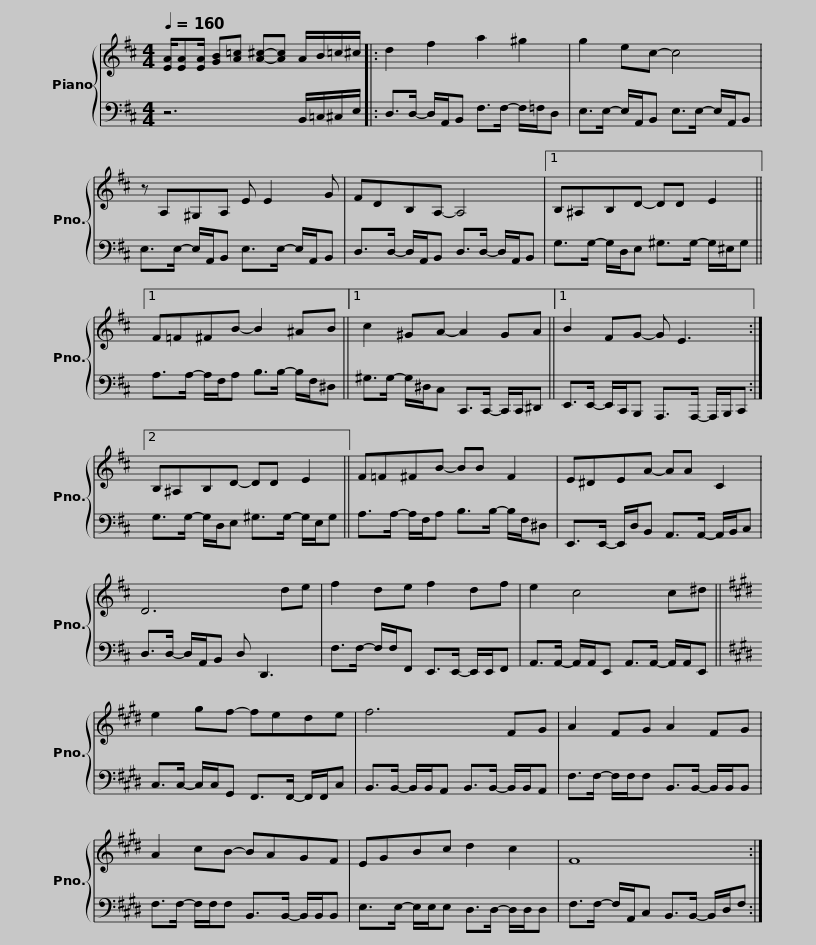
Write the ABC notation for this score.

X:1
%%score { 1 | 2 }
L:1/8
Q:1/4=160
M:4/4
I:linebreak $
K:D
V:1 treble
V:2 bass
V:1
 [EA]/[EA][EA]/ [GB][A=c] [A^c]-[Ac] A/B/=c/^c/ |: d2 f2 a2 ^g2 | g2 ec- c4 |$ z A,^G,A, E E2 G | FDB,A,- A,4 |1 %5
 B,^A,B,D- DD E2 ||1$ F=F^FB- B2 ^AB ||1 c2 ^GA- A2 GA ||1 B2 FG- G E3 :|2$ B,^A,B,D- DD E2 || %10
 F=F^FB- BB F2 | E^DEA- AA C2 |$ D6 de | f2 de f2 df | e2 c4 c^d ||$ %15
[K:E] e2 gf- fede | f6 FG | A2 FG A2 FG | A2 cB- BAGF |$ EGBc d2 c2 | %20
 F8 :| %21
V:2
 z6 B,,/=C,/^C,/E,/ |: D,>D,- D,/A,,/B,, F,>F,- F,/=F,/D, | E,>E,- E,/A,,/B,, E,>E,- E,/A,,/B,, |$ E,>E,- E,/A,,/B,, E,>E,- E,/A,,/B,, | D,>D,- D,/A,,/B,, D,>D,- D,/A,,/B,, |1 %5
 G,>G,- G,/D,/E, ^G,>G,- G,/^E,/G, ||1$ A,>A,- A,/F,/A, B,>B,- B,/F,/^D, ||1 ^G,>G,- G,/^D,/C, C,,>C,,- C,,/C,,/^D,, ||1 E,,>E,,- E,,/C,,/B,,, A,,,>A,,,- A,,,/B,,,/C,, :|2$ G,>G,- G,/D,/E, ^G,>G,- G,/E,/G, || %10
 A,>A,- A,/F,/A, B,>B,- B,/F,/^D, | E,,>E,,- E,,/D,/B,, A,,>A,,- A,,/B,,/C, |$ D,>D,- D,/A,,/B,, D, D,,3 | F,>F,- F,/F,/F,, E,,>E,,- E,,/E,,/F,, | A,,>A,,- A,,/A,,/E,, A,,>A,,- A,,/A,,/E,, ||$ %15
[K:E] C,>C,- C,/C,/G,, F,,>F,,- F,,/F,,/C, | B,,>B,,- B,,/B,,/A,, B,,>B,,- B,,/B,,/A,, | F,>F,- F,/F,/F, B,,>B,,- B,,/B,,/B,, | F,>F,- F,/F,/F, B,,>B,,- B,,/B,,/B,, |$ E,>E,- E,/E,/E, D,>D,- D,/D,/D, | %20
 F,>F,- F,/A,,/C, B,,>B,,- B,,/D,/F, :| %21
